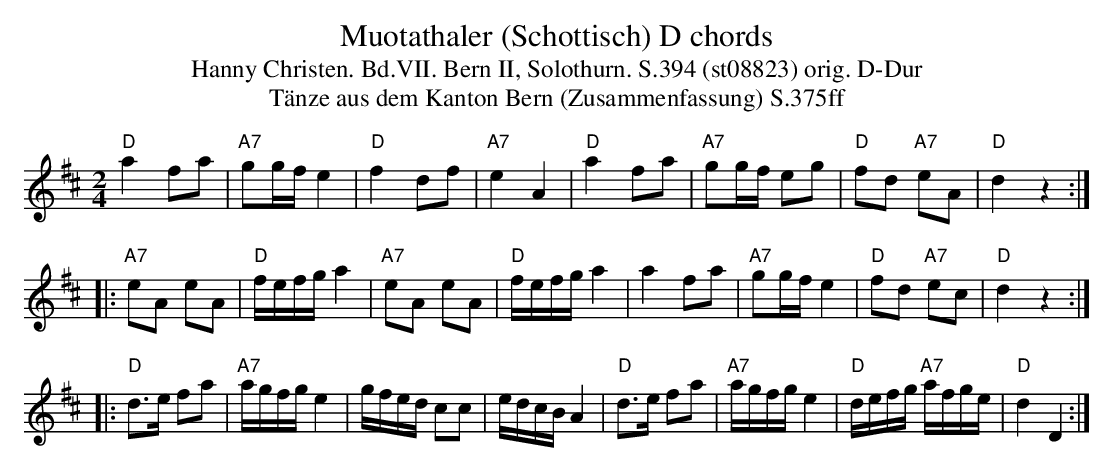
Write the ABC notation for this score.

X:1
T: Muotathaler (Schottisch) D chords
T:Hanny Christen. Bd.VII. Bern II, Solothurn. S.394 (st08823) orig. D-Dur
T: T\"anze aus dem Kanton Bern (Zusammenfassung) S.375ff
M:2/4
L:1/8
K:D %%MIDI gchordon
"D"a2 fa | "A7"gg/f/ e2 | "D"f2 df | "A7"e2A2 | "D"a2 fa | "A7"gg/f/ eg | "D"fd "A7"eA | "D"d2z2 ::
"A7"eA eA | "D"f/e/f/g/ a2 | "A7"eA eA | "D"f/e/f/g/ a2 | a2 fa | "A7"gg/f/ e2 | "D"fd "A7"ec | "D"d2z2 ::
"D"d>e fa | "A7"a/g/f/g/ e2 | g/f/e/d/ cc | e/d/c/B/ A2 | "D"d>e fa | "A7"a/g/f/g/ e2 | "D"d/e/f/g/ "A7"a/f/g/e/ | "D"d2D2 :|
